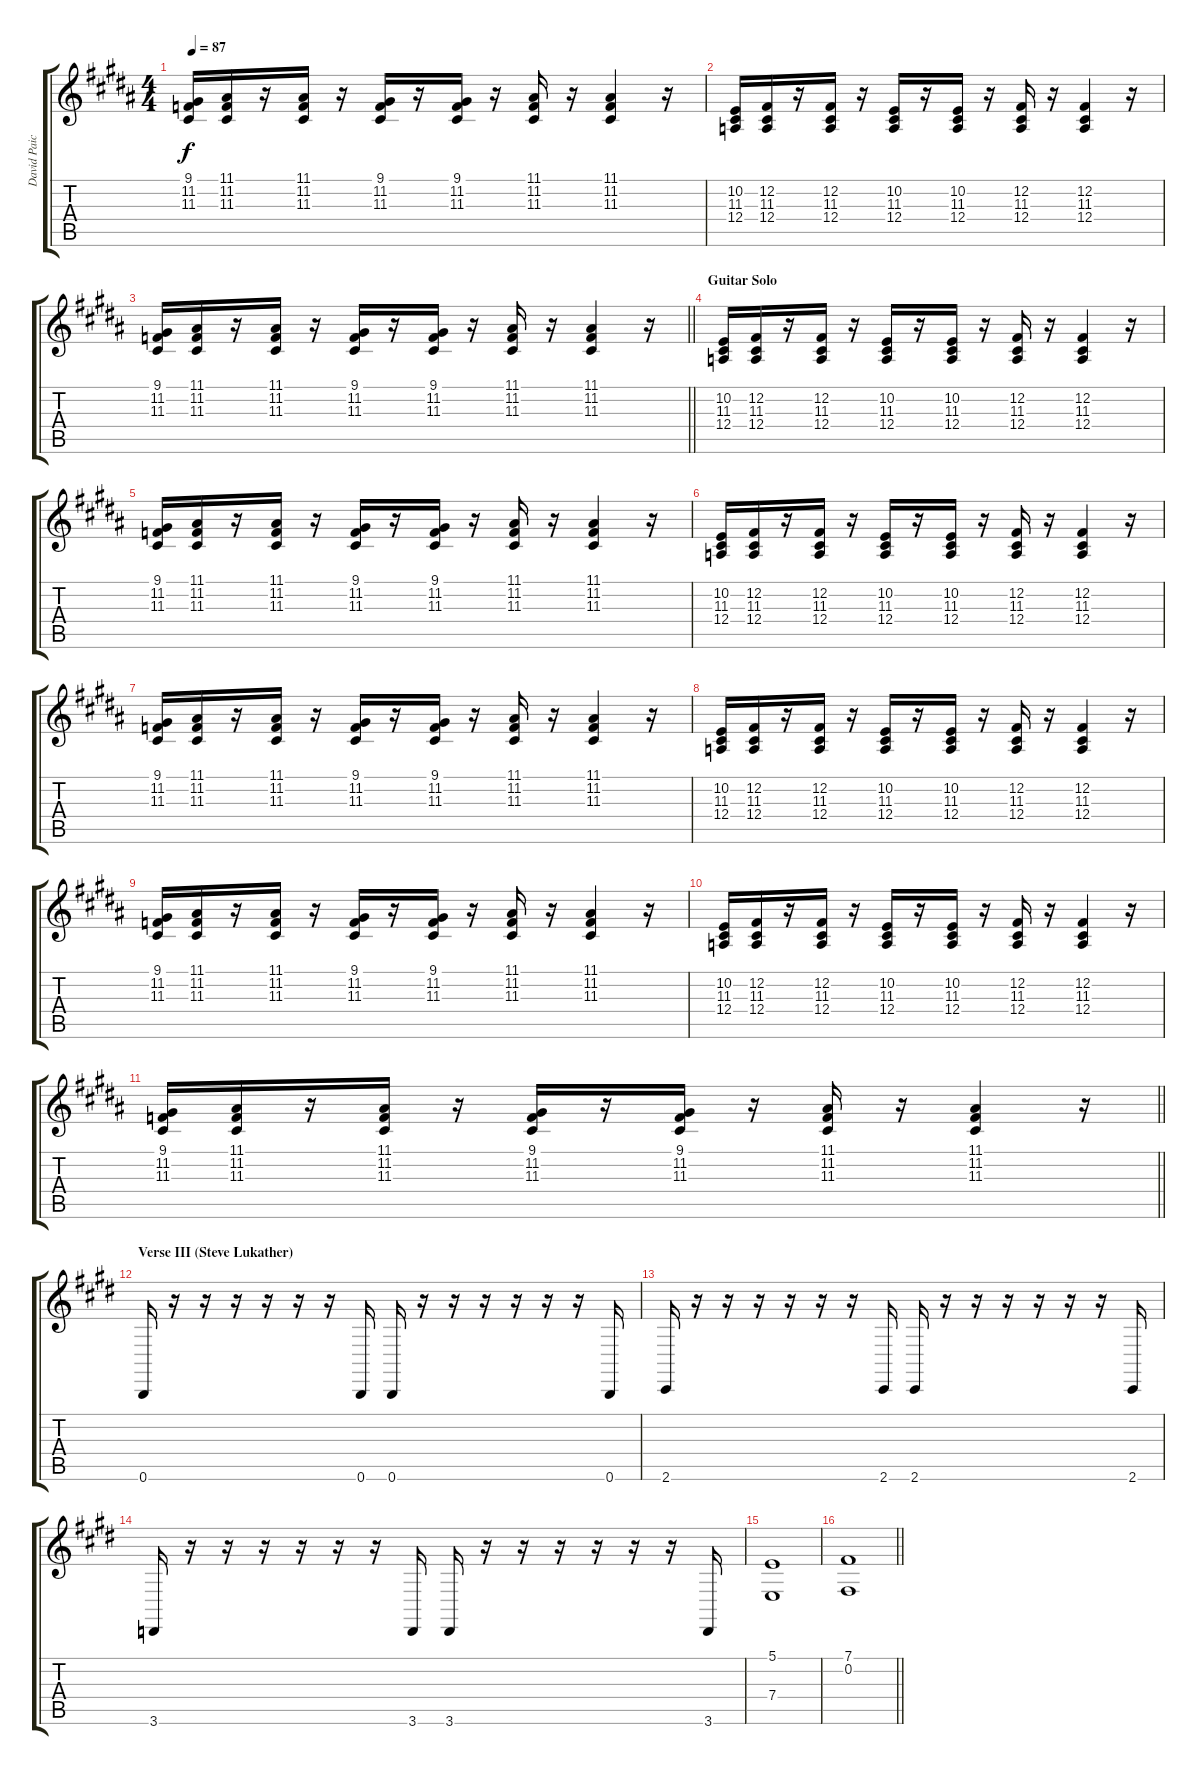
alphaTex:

\track ("David Paich (Piano I)" "David Paic") {instrument acousticgrandpiano}
\staff {score tabs}
\tuning (B3 Gb3 D3 A2 E2 B1) {hide}
\ts (4 4)
\tempo 87
\clef g2
\ks b
(9.1 11.2 11.3).16{dy f} (11.1 11.2 11.3).16 r.16 (11.1 11.2 11.3).16 r.16 (9.1 11.2 11.3).16 r.16 (9.1 11.2 11.3).16 r.16 (11.1 11.2 11.3).16 r.16 (11.1 11.2 11.3).4 r.16 |
(10.2 11.3 12.4).16 (12.2 11.3 12.4).16 r.16 (12.2 11.3 12.4).16 r.16 (10.2 11.3 12.4).16 r.16 (10.2 11.3 12.4).16 r.16 (12.2 11.3 12.4).16 r.16 (12.2 11.3 12.4).4 r.16 |
\barLineRight lightlight
(9.1 11.2 11.3).16 (11.1 11.2 11.3).16 r.16 (11.1 11.2 11.3).16 r.16 (9.1 11.2 11.3).16 r.16 (9.1 11.2 11.3).16 r.16 (11.1 11.2 11.3).16 r.16 (11.1 11.2 11.3).4 r.16 |
\section ("" "Guitar Solo")
(10.2 11.3 12.4).16 (12.2 11.3 12.4).16 r.16 (12.2 11.3 12.4).16 r.16 (10.2 11.3 12.4).16 r.16 (10.2 11.3 12.4).16 r.16 (12.2 11.3 12.4).16 r.16 (12.2 11.3 12.4).4 r.16 |
(9.1 11.2 11.3).16 (11.1 11.2 11.3).16 r.16 (11.1 11.2 11.3).16 r.16 (9.1 11.2 11.3).16 r.16 (9.1 11.2 11.3).16 r.16 (11.1 11.2 11.3).16 r.16 (11.1 11.2 11.3).4 r.16 |
(10.2 11.3 12.4).16 (12.2 11.3 12.4).16 r.16 (12.2 11.3 12.4).16 r.16 (10.2 11.3 12.4).16 r.16 (10.2 11.3 12.4).16 r.16 (12.2 11.3 12.4).16 r.16 (12.2 11.3 12.4).4 r.16 |
(9.1 11.2 11.3).16 (11.1 11.2 11.3).16 r.16 (11.1 11.2 11.3).16 r.16 (9.1 11.2 11.3).16 r.16 (9.1 11.2 11.3).16 r.16 (11.1 11.2 11.3).16 r.16 (11.1 11.2 11.3).4 r.16 |
(10.2 11.3 12.4).16 (12.2 11.3 12.4).16 r.16 (12.2 11.3 12.4).16 r.16 (10.2 11.3 12.4).16 r.16 (10.2 11.3 12.4).16 r.16 (12.2 11.3 12.4).16 r.16 (12.2 11.3 12.4).4 r.16 |
(9.1 11.2 11.3).16 (11.1 11.2 11.3).16 r.16 (11.1 11.2 11.3).16 r.16 (9.1 11.2 11.3).16 r.16 (9.1 11.2 11.3).16 r.16 (11.1 11.2 11.3).16 r.16 (11.1 11.2 11.3).4 r.16 |
(10.2 11.3 12.4).16 (12.2 11.3 12.4).16 r.16 (12.2 11.3 12.4).16 r.16 (10.2 11.3 12.4).16 r.16 (10.2 11.3 12.4).16 r.16 (12.2 11.3 12.4).16 r.16 (12.2 11.3 12.4).4 r.16 |
\barLineRight lightlight
(9.1 11.2 11.3).16 (11.1 11.2 11.3).16 r.16 (11.1 11.2 11.3).16 r.16 (9.1 11.2 11.3).16 r.16 (9.1 11.2 11.3).16 r.16 (11.1 11.2 11.3).16 r.16 (11.1 11.2 11.3).4 r.16 |
\section ("" "Verse III (Steve Lukather)")
\ks e
0.6.16 r.16 r.16 r.16 r.16 r.16 r.16 0.6.16 0.6.16 r.16 r.16 r.16 r.16 r.16 r.16 0.6.16 |
2.6.16 r.16 r.16 r.16 r.16 r.16 r.16 2.6.16 2.6.16 r.16 r.16 r.16 r.16 r.16 r.16 2.6.16 |
3.6.16 r.16 r.16 r.16 r.16 r.16 r.16 3.6.16 3.6.16 r.16 r.16 r.16 r.16 r.16 r.16 3.6.16 |
(5.1 7.4).1 |
\barLineRight lightlight
(7.1 0.2).1
